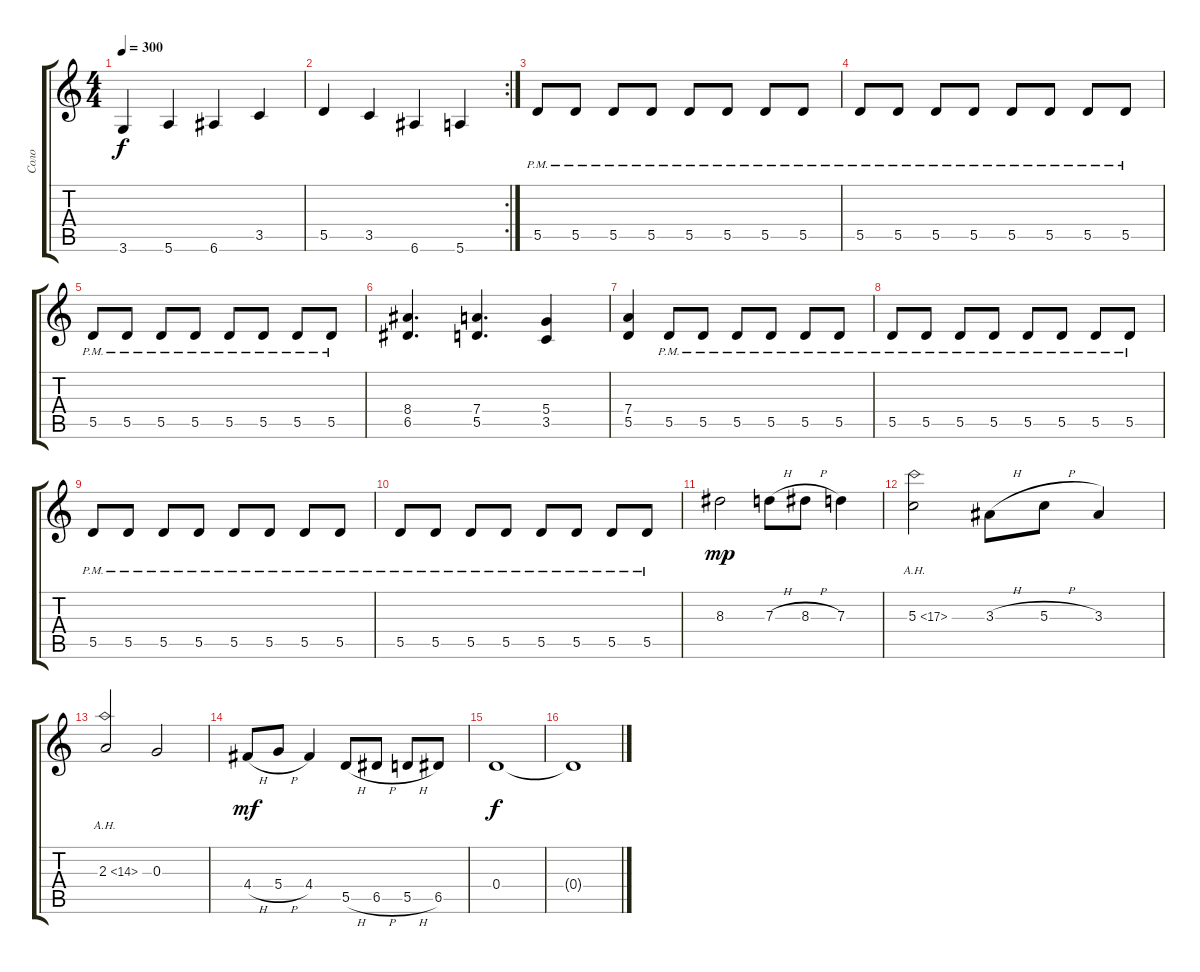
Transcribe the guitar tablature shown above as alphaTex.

\track ("Соло" "Соло") {instrument distortionguitar}
\staff {score tabs}
\tuning (E4 B3 G3 D3 A2 E2) {hide}
\ts (4 4)
\tempo 300
\clef g2
\ks c
3.6.4{dy f} 5.6.4 6.6.4 3.5.4 |
\rc 2
5.5.4 3.5.4 6.6.4 5.6.4 |
5.5{pm}.8 5.5{pm}.8 5.5{pm}.8 5.5{pm}.8 5.5{pm}.8 5.5{pm}.8 5.5{pm}.8 5.5{pm}.8 |
5.5{pm}.8 5.5{pm}.8 5.5{pm}.8 5.5{pm}.8 5.5{pm}.8 5.5{pm}.8 5.5{pm}.8 5.5{pm}.8 |
5.5{pm}.8 5.5{pm}.8 5.5{pm}.8 5.5{pm}.8 5.5{pm}.8 5.5{pm}.8 5.5{pm}.8 5.5{pm}.8 |
(8.4 6.5).4{d} (7.4 5.5).4{d} (5.4 3.5).4 |
(7.4 5.5).4 5.5{pm}.8 5.5{pm}.8 5.5{pm}.8 5.5{pm}.8 5.5{pm}.8 5.5{pm}.8 |
5.5{pm}.8 5.5{pm}.8 5.5{pm}.8 5.5{pm}.8 5.5{pm}.8 5.5{pm}.8 5.5{pm}.8 5.5{pm}.8 |
5.5{pm}.8 5.5{pm}.8 5.5{pm}.8 5.5{pm}.8 5.5{pm}.8 5.5{pm}.8 5.5{pm}.8 5.5{pm}.8 |
5.5{pm}.8 5.5{pm}.8 5.5{pm}.8 5.5{pm}.8 5.5{pm}.8 5.5{pm}.8 5.5{pm}.8 5.5{pm}.8 |
8.3.2{dy mp} 7.3{h}.8 8.3{h}.8 7.3.4 |
5.3{ah 12}.2 3.3{h}.8 5.3{h}.8 3.3.4 |
2.3{ah 12}.2 0.3.2 |
4.4{h}.8{dy mf} 5.4{h}.8 4.4.4 5.5{h}.8 6.5{h}.8 5.5{h}.8 6.5.8 |
0.4.1{dy f} |
0.4{t}.1
